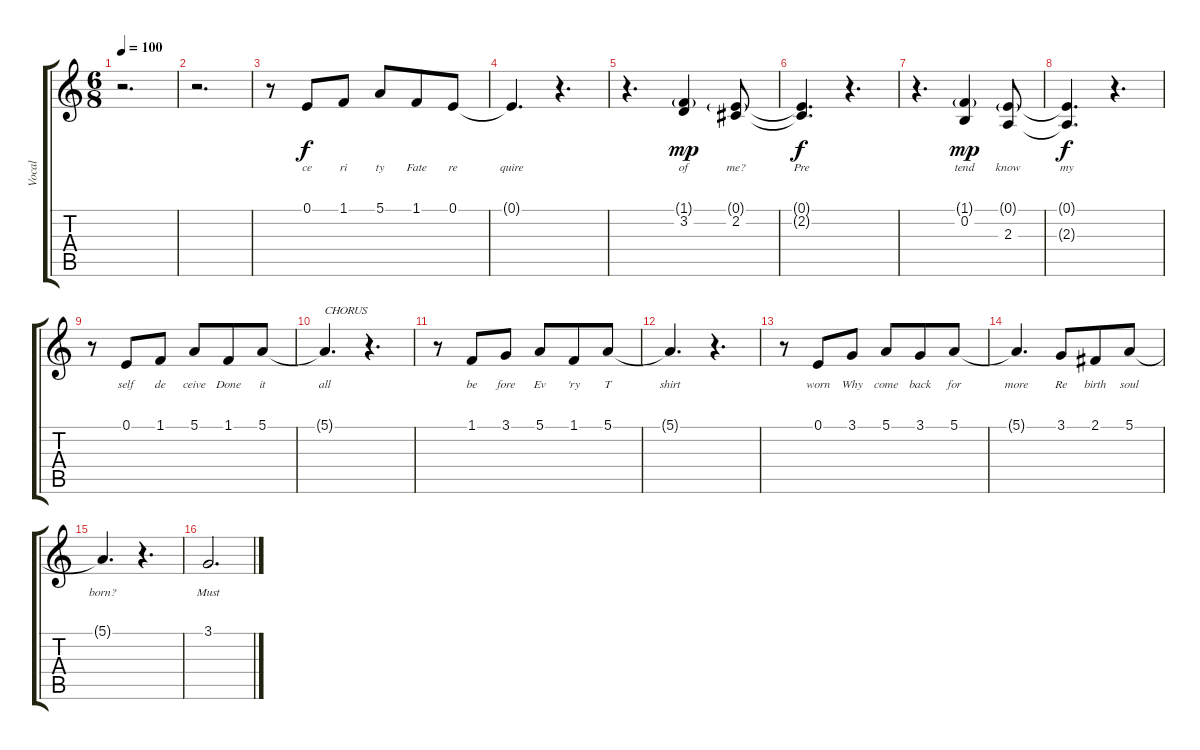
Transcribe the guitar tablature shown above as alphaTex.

\track ("Vocal" "Vocal") {instrument acousticgrandpiano}
\staff {score tabs}
\tuning (E4 B3 G3 D3 A2 E2) {hide}
\ts (6 8)
\tempo 100
\clef g2
\ks c
r.2{d dy f} |
r.2{d} |
r.8 0.1.8{lyrics (0 "ce") lyrics (1 "") lyrics (2 "") lyrics (3 "") lyrics (4 "")} 1.1.8{lyrics (0 "ri") lyrics (1 "") lyrics (2 "") lyrics (3 "") lyrics (4 "")} 5.1.8{lyrics (0 "ty") lyrics (1 "") lyrics (2 "") lyrics (3 "") lyrics (4 "")} 1.1.8{lyrics (0 "Fate") lyrics (1 "") lyrics (2 "") lyrics (3 "") lyrics (4 "")} 0.1.8{lyrics (0 "re") lyrics (1 "") lyrics (2 "") lyrics (3 "") lyrics (4 "")} |
0.1{t}.4{d lyrics (0 "quire") lyrics (1 "") lyrics (2 "") lyrics (3 "") lyrics (4 "")} r.4{d} |
r.4{d} (1.1{g} 3.2).4{lyrics (0 "of") lyrics (1 "") lyrics (2 "") lyrics (3 "") lyrics (4 "") dy mp} (0.1{g} 2.2).8{lyrics (0 "me?") lyrics (1 "") lyrics (2 "") lyrics (3 "") lyrics (4 "")} |
(0.1{t} 2.2{t}).4{d lyrics (0 "Pre") lyrics (1 "") lyrics (2 "") lyrics (3 "") lyrics (4 "") dy f} r.4{d} |
r.4{d} (1.1{g} 0.2).4{lyrics (0 "tend") lyrics (1 "") lyrics (2 "") lyrics (3 "") lyrics (4 "") dy mp} (0.1{g} 2.3).8{lyrics (0 "know") lyrics (1 "") lyrics (2 "") lyrics (3 "") lyrics (4 "")} |
(0.1{t} 2.3{t}).4{d lyrics (0 "my") lyrics (1 "") lyrics (2 "") lyrics (3 "") lyrics (4 "") dy f} r.4{d} |
r.8 0.1.8{lyrics (0 "self") lyrics (1 "") lyrics (2 "") lyrics (3 "") lyrics (4 "")} 1.1.8{lyrics (0 "de") lyrics (1 "") lyrics (2 "") lyrics (3 "") lyrics (4 "")} 5.1.8{lyrics (0 "ceive") lyrics (1 "") lyrics (2 "") lyrics (3 "") lyrics (4 "")} 1.1.8{lyrics (0 "Done") lyrics (1 "") lyrics (2 "") lyrics (3 "") lyrics (4 "")} 5.1.8{lyrics (0 "it") lyrics (1 "") lyrics (2 "") lyrics (3 "") lyrics (4 "")} |
5.1{t}.4{d txt "CHORUS" lyrics (0 "all") lyrics (1 "") lyrics (2 "") lyrics (3 "") lyrics (4 "")} r.4{d} |
r.8 1.1.8{lyrics (0 "be") lyrics (1 "") lyrics (2 "") lyrics (3 "") lyrics (4 "")} 3.1.8{lyrics (0 "fore") lyrics (1 "") lyrics (2 "") lyrics (3 "") lyrics (4 "")} 5.1.8{lyrics (0 "Ev") lyrics (1 "") lyrics (2 "") lyrics (3 "") lyrics (4 "")} 1.1.8{lyrics (0 "'ry") lyrics (1 "") lyrics (2 "") lyrics (3 "") lyrics (4 "")} 5.1.8{lyrics (0 "T") lyrics (1 "") lyrics (2 "") lyrics (3 "") lyrics (4 "")} |
5.1{t}.4{d lyrics (0 "shirt") lyrics (1 "") lyrics (2 "") lyrics (3 "") lyrics (4 "")} r.4{d} |
r.8 0.1.8{lyrics (0 "worn") lyrics (1 "") lyrics (2 "") lyrics (3 "") lyrics (4 "")} 3.1.8{lyrics (0 "Why") lyrics (1 "") lyrics (2 "") lyrics (3 "") lyrics (4 "")} 5.1.8{lyrics (0 "come") lyrics (1 "") lyrics (2 "") lyrics (3 "") lyrics (4 "")} 3.1.8{lyrics (0 "back") lyrics (1 "") lyrics (2 "") lyrics (3 "") lyrics (4 "")} 5.1.8{lyrics (0 "for") lyrics (1 "") lyrics (2 "") lyrics (3 "") lyrics (4 "")} |
5.1{t}.4{d lyrics (0 "more") lyrics (1 "") lyrics (2 "") lyrics (3 "") lyrics (4 "")} 3.1.8{lyrics (0 "Re") lyrics (1 "") lyrics (2 "") lyrics (3 "") lyrics (4 "")} 2.1.8{lyrics (0 "birth") lyrics (1 "") lyrics (2 "") lyrics (3 "") lyrics (4 "")} 5.1.8{lyrics (0 "soul") lyrics (1 "") lyrics (2 "") lyrics (3 "") lyrics (4 "")} |
5.1{t}.4{d lyrics (0 "born?") lyrics (1 "") lyrics (2 "") lyrics (3 "") lyrics (4 "")} r.4{d} |
3.1.2{d lyrics (0 "Must") lyrics (1 "") lyrics (2 "") lyrics (3 "") lyrics (4 "")}
